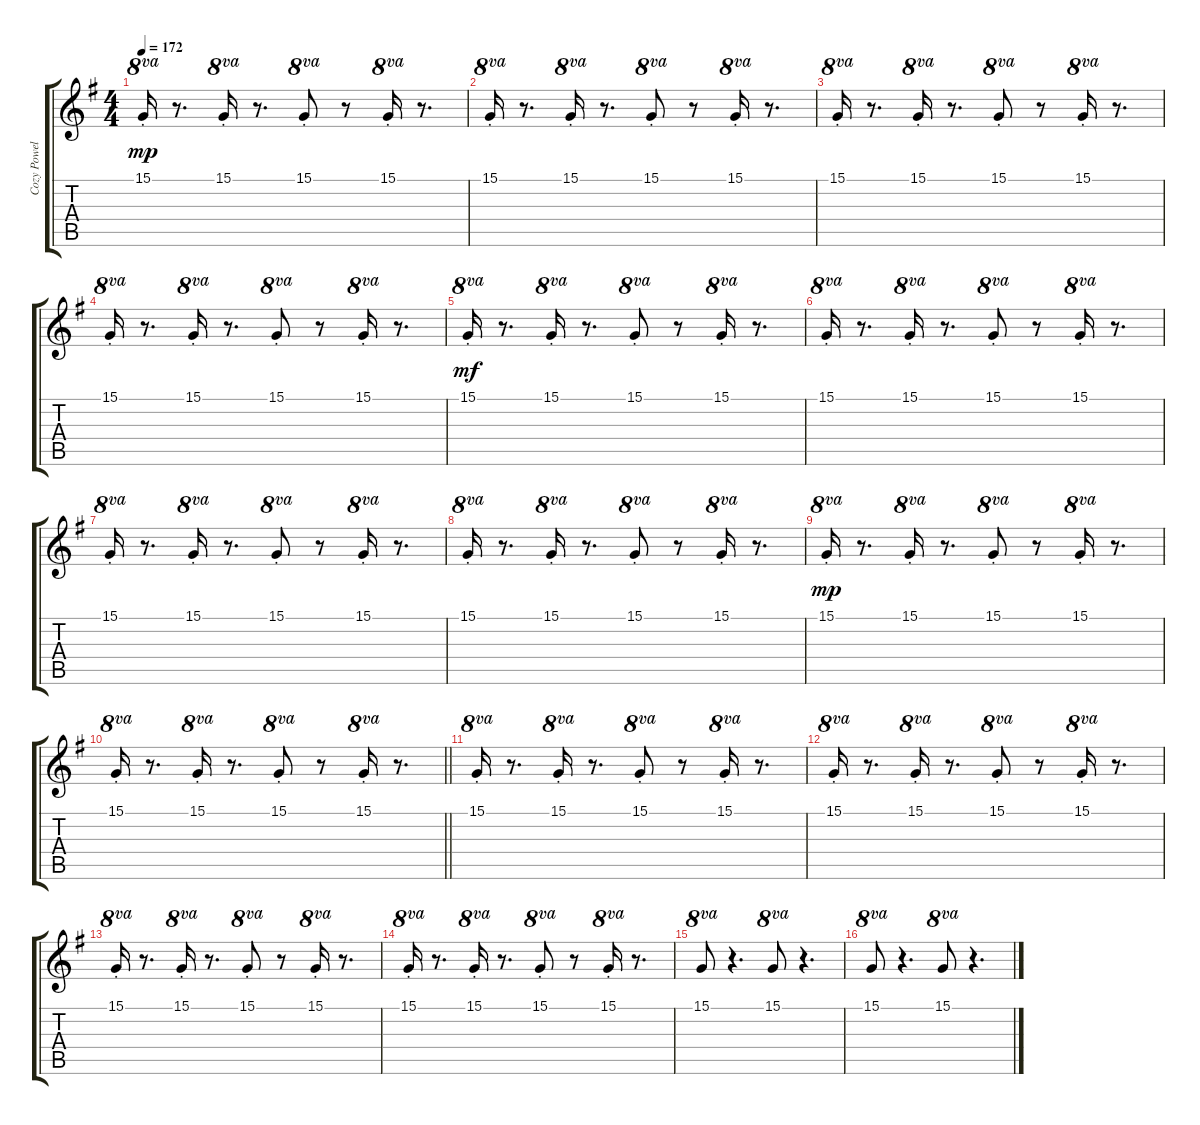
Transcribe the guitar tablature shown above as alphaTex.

\track ("Cozy Powell Cymbal" "Cozy Powel") {instrument telephonering}
\staff {score tabs}
\tuning (E4 B3 G3 D3 A2 E2) {hide}
\ts (4 4)
\tempo 172
\clef g2
\ks g
15.1{st}.16{ot 8va dy mp} r.8{d} 15.1{st}.16{ot 8va} r.8{d} 15.1{st}.8{ot 8va} r.8 15.1{st}.16{ot 8va} r.8{d} |
15.1{st}.16{ot 8va} r.8{d} 15.1{st}.16{ot 8va} r.8{d} 15.1{st}.8{ot 8va} r.8 15.1{st}.16{ot 8va} r.8{d} |
15.1{st}.16{ot 8va} r.8{d} 15.1{st}.16{ot 8va} r.8{d} 15.1{st}.8{ot 8va} r.8 15.1{st}.16{ot 8va} r.8{d} |
15.1{st}.16{ot 8va} r.8{d} 15.1{st}.16{ot 8va} r.8{d} 15.1{st}.8{ot 8va} r.8 15.1{st}.16{ot 8va} r.8{d} |
15.1{st}.16{ot 8va dy mf} r.8{d} 15.1{st}.16{ot 8va} r.8{d} 15.1{st}.8{ot 8va} r.8 15.1{st}.16{ot 8va} r.8{d} |
15.1{st}.16{ot 8va} r.8{d} 15.1{st}.16{ot 8va} r.8{d} 15.1{st}.8{ot 8va} r.8 15.1{st}.16{ot 8va} r.8{d} |
15.1{st}.16{ot 8va} r.8{d} 15.1{st}.16{ot 8va} r.8{d} 15.1{st}.8{ot 8va} r.8 15.1{st}.16{ot 8va} r.8{d} |
15.1{st}.16{ot 8va} r.8{d} 15.1{st}.16{ot 8va} r.8{d} 15.1{st}.8{ot 8va} r.8 15.1{st}.16{ot 8va} r.8{d} |
15.1{st}.16{ot 8va dy mp} r.8{d} 15.1{st}.16{ot 8va} r.8{d} 15.1{st}.8{ot 8va} r.8 15.1{st}.16{ot 8va} r.8{d} |
\barLineRight lightlight
15.1{st}.16{ot 8va} r.8{d} 15.1{st}.16{ot 8va} r.8{d} 15.1{st}.8{ot 8va} r.8 15.1{st}.16{ot 8va} r.8{d} |
15.1{st}.16{ot 8va} r.8{d} 15.1{st}.16{ot 8va} r.8{d} 15.1{st}.8{ot 8va} r.8 15.1{st}.16{ot 8va} r.8{d} |
15.1{st}.16{ot 8va} r.8{d} 15.1{st}.16{ot 8va} r.8{d} 15.1{st}.8{ot 8va} r.8 15.1{st}.16{ot 8va} r.8{d} |
15.1{st}.16{ot 8va} r.8{d} 15.1{st}.16{ot 8va} r.8{d} 15.1{st}.8{ot 8va} r.8 15.1{st}.16{ot 8va} r.8{d} |
15.1{st}.16{ot 8va} r.8{d} 15.1{st}.16{ot 8va} r.8{d} 15.1{st}.8{ot 8va} r.8 15.1{st}.16{ot 8va} r.8{d} |
15.1.8{ot 8va} r.4{d} 15.1.8{ot 8va} r.4{d} |
15.1.8{ot 8va} r.4{d} 15.1.8{ot 8va} r.4{d}
